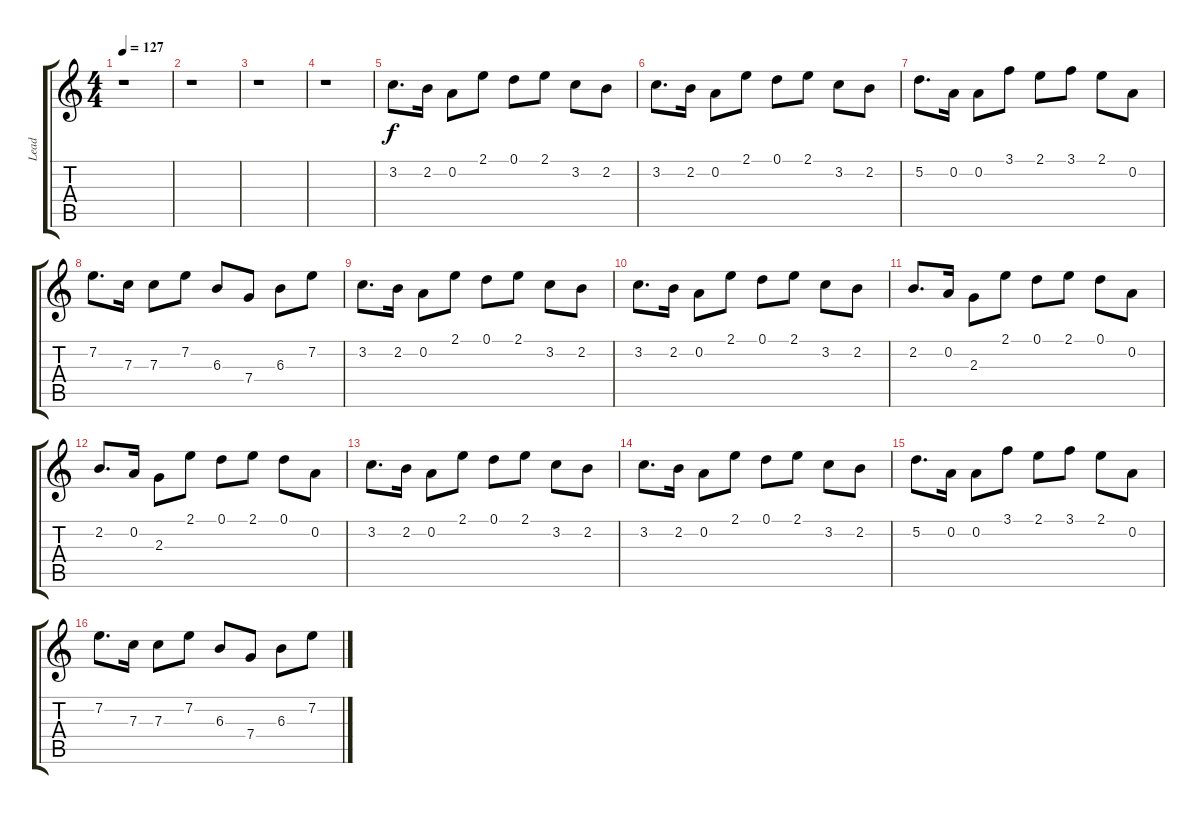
\track ("Lead " "Lead ") {instrument distortionguitar}
\staff {score tabs}
\tuning (D4 A3 F3 C3 G2 D2) {hide}
\ts (4 4)
\tempo 127
\clef g2
\ks c
r.1{dy f instrument distortionguitar} |
r.1 |
r.1 |
r.1 |
3.2.8{d} 2.2.16 0.2.8 2.1.8 0.1.8 2.1.8 3.2.8 2.2.8 |
3.2.8{d} 2.2.16 0.2.8 2.1.8 0.1.8 2.1.8 3.2.8 2.2.8 |
5.2.8{d} 0.2.16 0.2.8 3.1.8 2.1.8 3.1.8 2.1.8 0.2.8 |
7.2.8{d} 7.3.16 7.3.8 7.2.8 6.3.8 7.4.8 6.3.8 7.2.8 |
3.2.8{d} 2.2.16 0.2.8 2.1.8 0.1.8 2.1.8 3.2.8 2.2.8 |
3.2.8{d} 2.2.16 0.2.8 2.1.8 0.1.8 2.1.8 3.2.8 2.2.8 |
2.2.8{d} 0.2.16 2.3.8 2.1.8 0.1.8 2.1.8 0.1.8 0.2.8 |
2.2.8{d} 0.2.16 2.3.8 2.1.8 0.1.8 2.1.8 0.1.8 0.2.8 |
3.2.8{d} 2.2.16 0.2.8 2.1.8 0.1.8 2.1.8 3.2.8 2.2.8 |
3.2.8{d} 2.2.16 0.2.8 2.1.8 0.1.8 2.1.8 3.2.8 2.2.8 |
5.2.8{d} 0.2.16 0.2.8 3.1.8 2.1.8 3.1.8 2.1.8 0.2.8 |
7.2.8{d} 7.3.16 7.3.8 7.2.8 6.3.8 7.4.8 6.3.8 7.2.8
